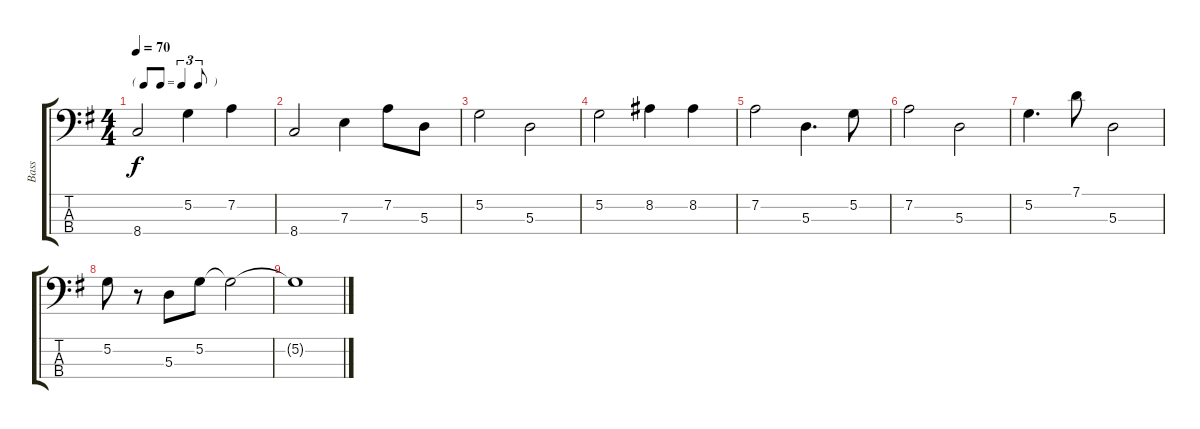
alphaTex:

\track ("Bass" "Bass") {instrument acousticbass}
\staff {score tabs}
\tuning (G2 D2 A1 E1) {hide}
\ts (4 4)
\tf triplet8th
\tempo 70
\clef f4
\ks g
8.4.2{dy f} 5.2.4 7.2.4 |
8.4.2 7.3.4 7.2.8 5.3.8 |
5.2.2 5.3.2 |
5.2.2 8.2.4 8.2.4 |
7.2.2 5.3.4{d} 5.2.8 |
7.2.2 5.3.2 |
5.2.4{d} 7.1.8 5.3.2 |
5.2.8 r.8 5.3.8 5.2.8 5.2{t}.2 |
5.2{t}.1
